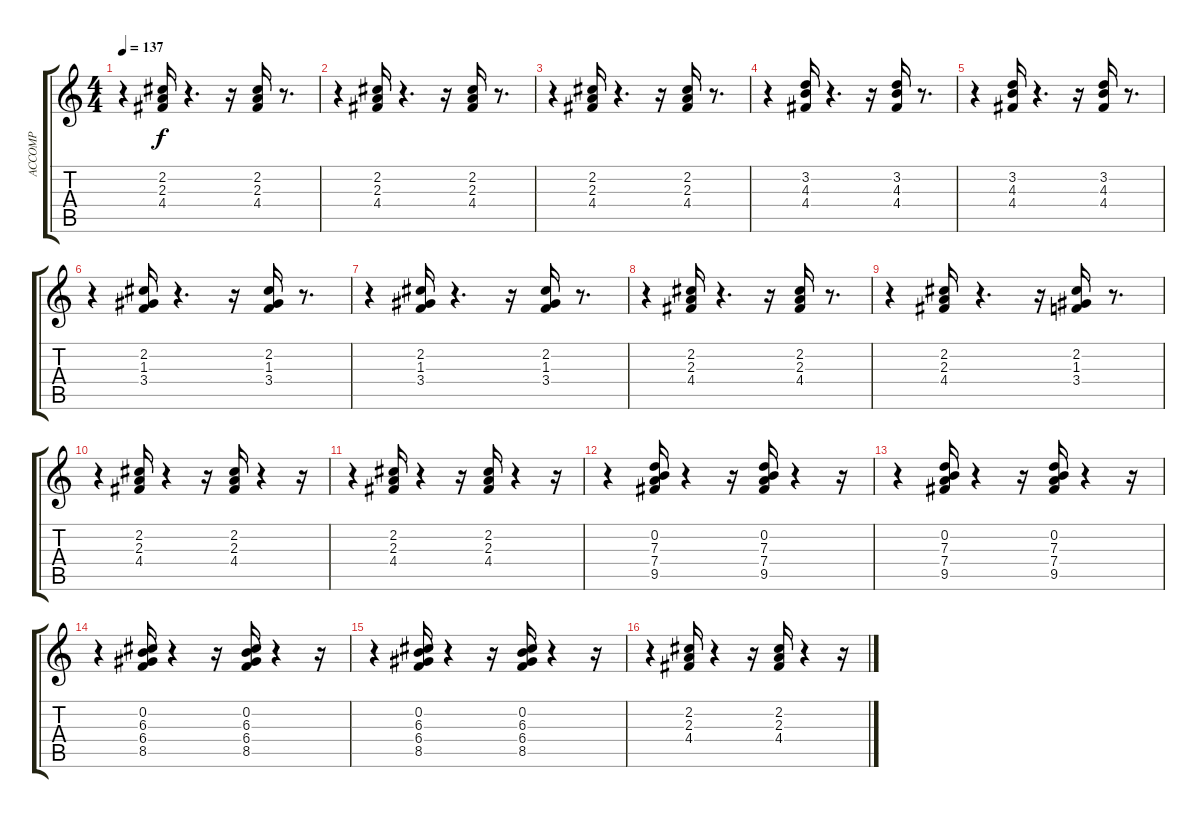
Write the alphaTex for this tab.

\track ("ACCOMP" "ACCOMP") {instrument electricguitarclean}
\staff {score tabs}
\tuning (E4 B3 G3 D3 A2 E2) {hide}
\ts (4 4)
\tempo 137
\clef g2
\ks c
r.4{dy f} (2.2 2.3 4.4).16 r.4{d} r.16 (2.2 2.3 4.4).16 r.8{d} |
r.4 (2.2 2.3 4.4).16 r.4{d} r.16 (2.2 2.3 4.4).16 r.8{d} |
r.4 (2.2 2.3 4.4).16 r.4{d} r.16 (2.2 2.3 4.4).16 r.8{d} |
r.4 (3.2 4.3 4.4).16 r.4{d} r.16 (3.2 4.3 4.4).16 r.8{d} |
r.4 (3.2 4.3 4.4).16 r.4{d} r.16 (3.2 4.3 4.4).16 r.8{d} |
r.4 (2.2 1.3 3.4).16 r.4{d} r.16 (2.2 1.3 3.4).16 r.8{d} |
r.4 (2.2 1.3 3.4).16 r.4{d} r.16 (2.2 1.3 3.4).16 r.8{d} |
r.4 (2.2 2.3 4.4).16 r.4{d} r.16 (2.2 2.3 4.4).16 r.8{d} |
r.4 (2.2 2.3 4.4).16 r.4{d} r.16 (2.2 1.3 3.4).16 r.8{d} |
r.4 (2.2 2.3 4.4).16 r.4 r.16 (2.2 2.3 4.4).16 r.4 r.16 |
r.4 (2.2 2.3 4.4).16 r.4 r.16 (2.2 2.3 4.4).16 r.4 r.16 |
r.4 (0.2 7.3 7.4 9.5).16 r.4 r.16 (0.2 7.3 7.4 9.5).16 r.4 r.16 |
r.4 (0.2 7.3 7.4 9.5).16 r.4 r.16 (0.2 7.3 7.4 9.5).16 r.4 r.16 |
r.4 (0.2 6.3 6.4 8.5).16 r.4 r.16 (0.2 6.3 6.4 8.5).16 r.4 r.16 |
r.4 (0.2 6.3 6.4 8.5).16 r.4 r.16 (0.2 6.3 6.4 8.5).16 r.4 r.16 |
r.4 (2.2 2.3 4.4).16 r.4 r.16 (2.2 2.3 4.4).16 r.4 r.16
